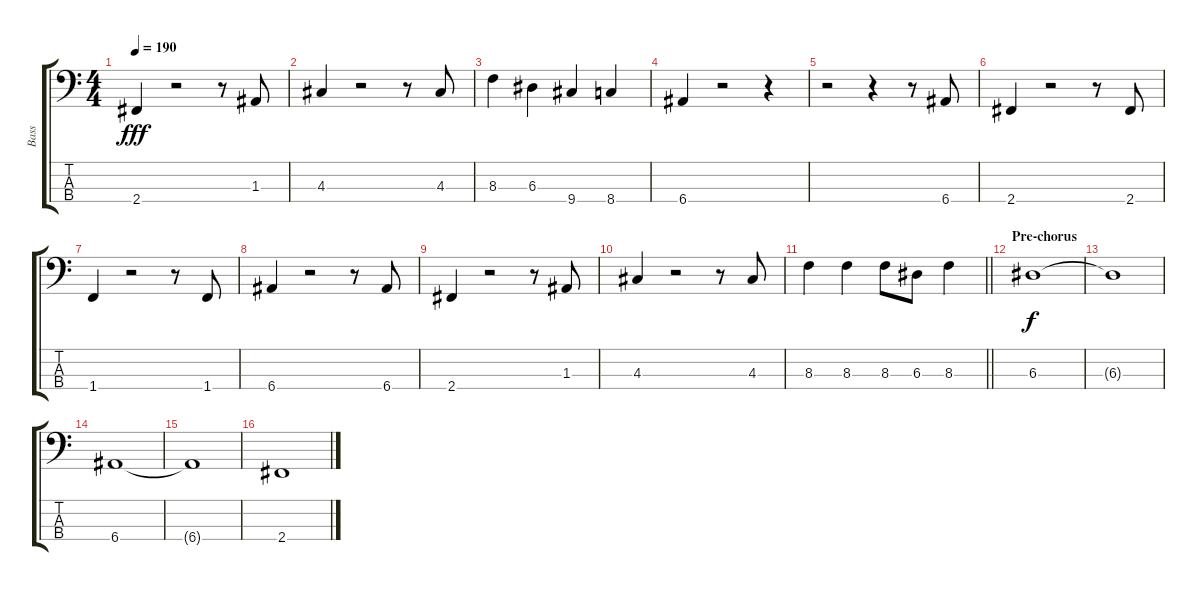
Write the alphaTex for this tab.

\track ("Bass" "Bass") {instrument electricbassfinger}
\staff {score tabs}
\tuning (G2 D2 A1 E1) {hide}
\ts (4 4)
\tempo 190
\clef f4
\ks c
2.4.4{dy fff} r.2 r.8 1.3.8 |
4.3.4 r.2 r.8 4.3.8 |
8.3.4 6.3.4 9.4.4 8.4.4 |
6.4.4 r.2 r.4 |
r.2 r.4 r.8 6.4.8 |
2.4.4 r.2 r.8 2.4.8 |
1.4.4 r.2 r.8 1.4.8 |
6.4.4 r.2 r.8 6.4.8 |
2.4.4 r.2 r.8 1.3.8 |
4.3.4 r.2 r.8 4.3.8 |
\barLineRight lightlight
8.3.4 8.3.4 8.3.8 6.3.8 8.3.4 |
\section ("" "Pre-chorus")
6.3.1{dy f} |
6.3{t}.1 |
6.4.1 |
6.4{t}.1 |
2.4.1
